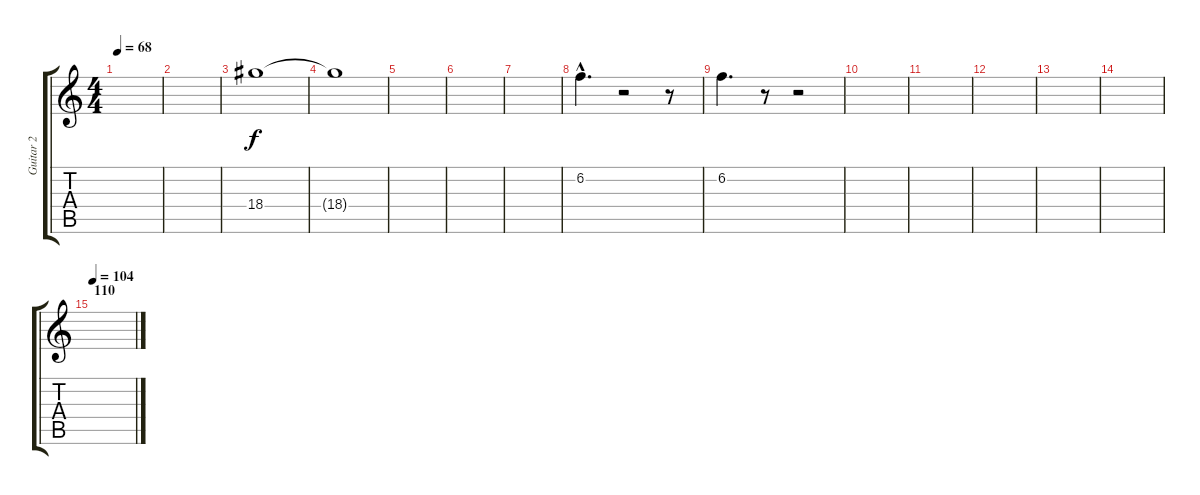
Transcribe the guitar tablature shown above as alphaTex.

\track ("Guitar 2" "Guitar 2") {instrument distortionguitar}
\staff {score tabs}
\tuning (E4 B3 G3 D3 A2 E2) {hide}
\ts (4 4)
\tempo 68
\clef g2
\ks c
|
|
18.4.1 |
18.4{t}.1 |
|
|
|
6.2{hac}.4{d} r.2 r.8 |
6.2.4{d} r.8 r.2 |
|
|
|
|
|
\section ("" "110")
\tempo 104
